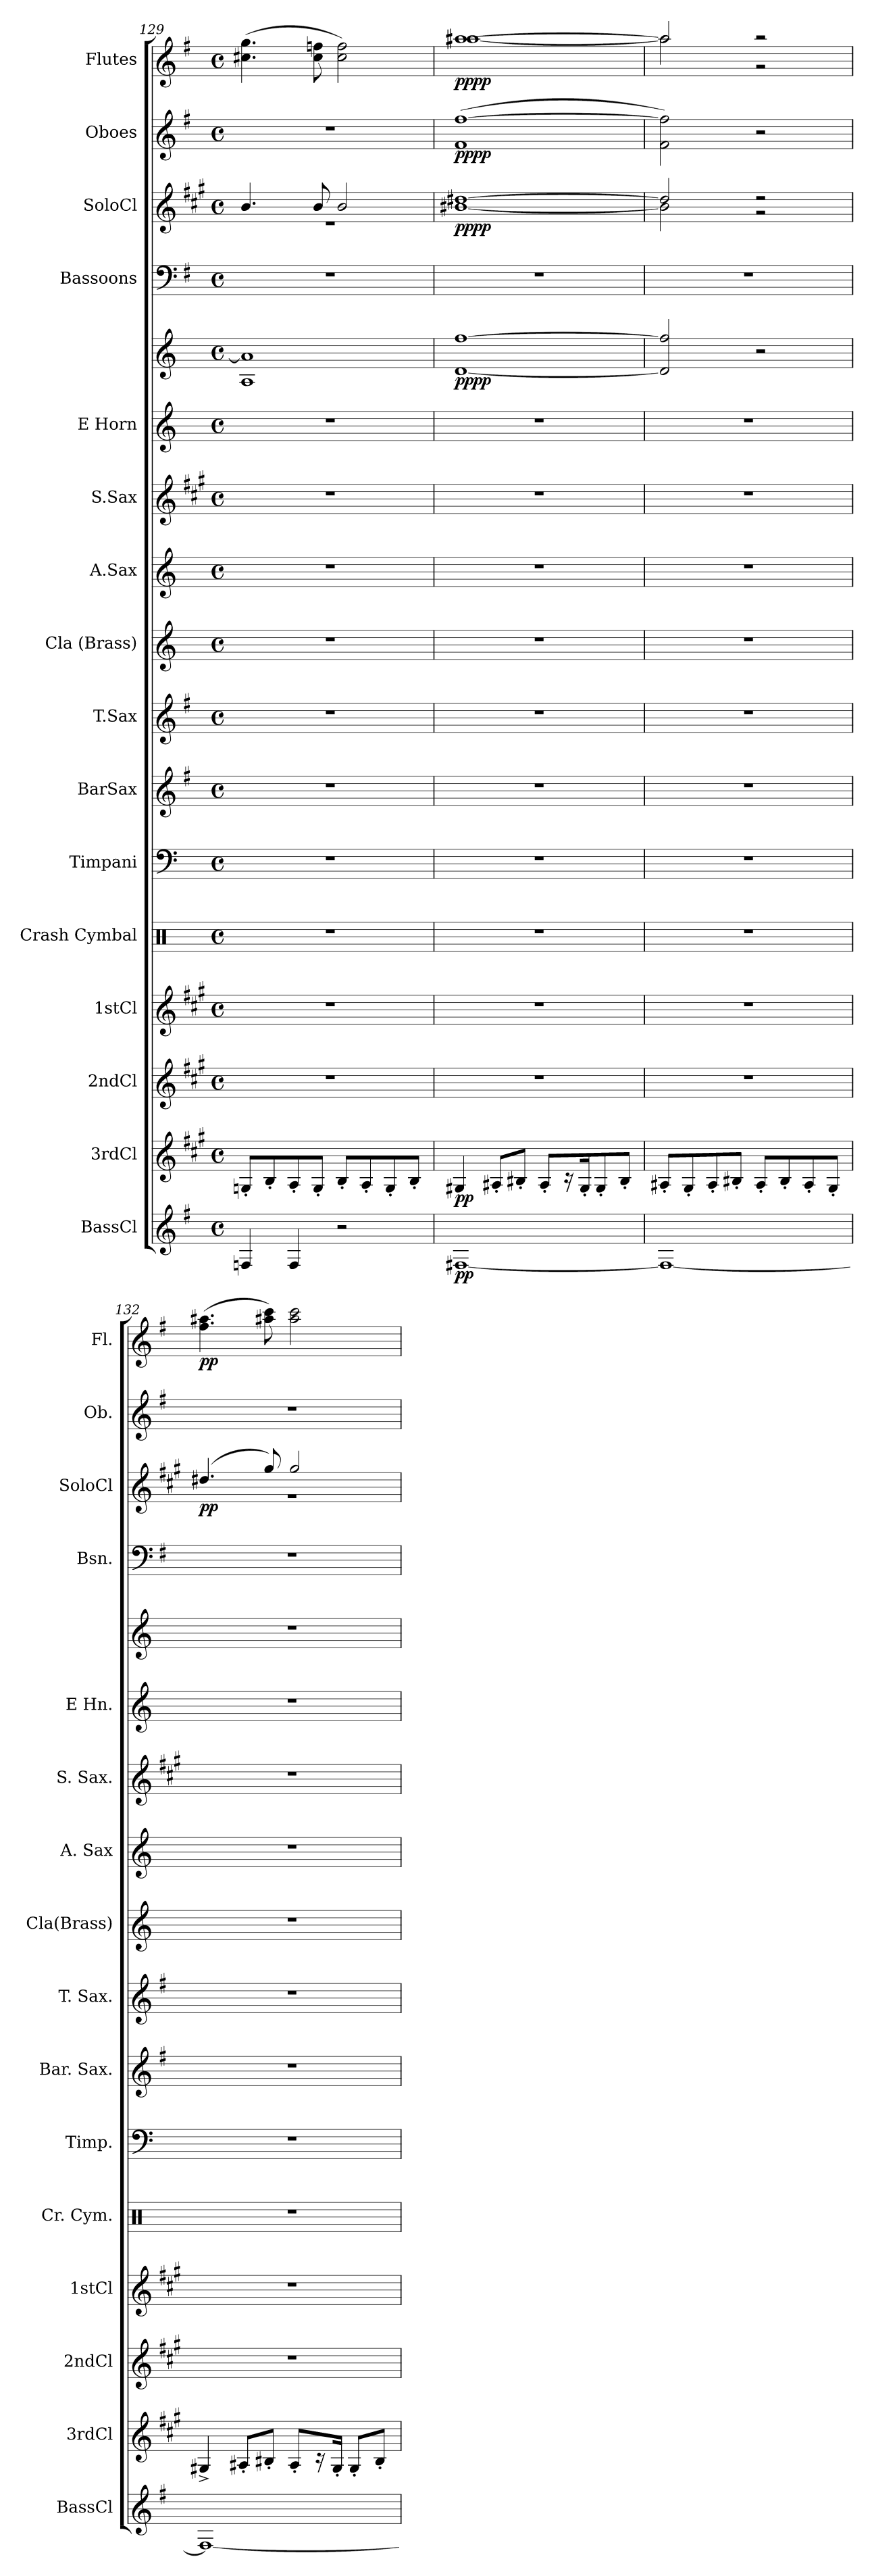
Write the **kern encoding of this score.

**kern	**dynam	**kern	**dynam	**kern	**kern	**kern	**kern	**kern	**kern	**kern	**kern	**kern	**kern	**kern	**dynam	**kern	**kern	**dynam	**kern	**dynam	**kern	**dynam
*part16	*part16	*part15	*part15	*part14	*part13	*part12	*part11	*part10	*part9	*part8	*part7	*part6	*part5	*part5	*part5	*part4	*part3	*part3	*part2	*part2	*part1	*part1
*staff17	*staff17	*staff16	*staff16	*staff15	*staff14	*staff13	*staff12	*staff11	*staff10	*staff9	*staff8	*staff7	*staff6	*staff5	*staff5/6	*staff4	*staff3	*staff3	*staff2	*staff2	*staff1	*staff1
*I"BassCl	*	*I"3rdCl	*	*I"2ndCl	*I"1stCl	*I"Crash Cymbal	*I"Timpani	*I"BarSax	*I"T.Sax	*I"Cla (Brass)	*I"A.Sax	*I"S.Sax	*I"E Horn	*	*	*I"Bassoons	*I"SoloCl	*	*I"Oboes	*	*I"Flutes	*
*I'BassCl	*	*I'3rdCl	*	*I'2ndCl	*I'1stCl	*I'Cr. Cym.	*I'Timp.	*I'Bar. Sax.	*I'T. Sax.	*I'Cla(Brass)	*I'A. Sax	*I'S. Sax.	*I'E Hn.	*	*	*I'Bsn.	*I'SoloCl	*	*I'Ob.	*	*I'Fl.	*
!!LO:PB:g=z
*clefG2	*	*clefG2	*	*clefG2	*clefG2	*clefX	*clefF4	*clefG2	*clefG2	*clefG2	*clefG2	*clefG2	*clefG2	*clefG2	*	*clefF4	*clefG2	*	*clefG2	*	*clefG2	*
*ITrd8c14	*	*ITrd1c2	*	*ITrd1c2	*ITrd1c2	*	*	*ITrd12c21	*ITrd8c14	*ITrd1c2	*ITrd5c9	*ITrd1c2	*ITrd5c8	*ITrd5c8	*	*	*ITrd1c2	*	*	*	*	*
*k[f#]	*	*k[f#]	*	*k[f#]	*k[f#]	*k[]	*k[]	*k[f#]	*k[f#]	*k[b-e-]	*k[b-e-a-]	*k[f#]	*k[f#c#g#d#]	*k[f#c#g#d#]	*	*k[f#]	*k[f#]	*	*k[f#]	*	*k[f#]	*
*M4/4	*	*M4/4	*	*M4/4	*M4/4	*M4/4	*M4/4	*M4/4	*M4/4	*M4/4	*M4/4	*M4/4	*M4/4	*M4/4	*	*M4/4	*M4/4	*	*M4/4	*	*M4/4	*
*met(c)	*	*met(c)	*	*met(c)	*met(c)	*met(c)	*met(c)	*met(c)	*met(c)	*met(c)	*met(c)	*met(c)	*met(c)	*met(c)	*	*met(c)	*met(c)	*	*met(c)	*	*met(c)	*
=129	=129	=129	=129	=129	=129	=129	=129	=129	=129	=129	=129	=129	=129	=129	=129	=129	=129	=129	=129	=129	=129	=129
*	*	*	*	*	*	*	*	*	*	*	*	*	*	*	*	*	*^	*	*	*	*	*
4FFn/	.	8Fn'/L	.	1r	1r	1r	1r	1r	1r	1r	1r	1r	1r	1C# 1c#]	.	1r	4.a/	1r	.	1r	.	(>4.cc#X\ 4.gg\	.
.	.	8A'/	.	.	.	.	.	.	.	.	.	.	.	.	.	.	.	.	.	.	.	.	.
4FF/	.	8G'/	.	.	.	.	.	.	.	.	.	.	.	.	.	.	.	.	.	.	.	.	.
.	.	8F'/J	.	.	.	.	.	.	.	.	.	.	.	.	.	.	8a/	.	.	.	.	8cc#\ 8ffn\	.
2r	.	8A'/L	.	.	.	.	.	.	.	.	.	.	.	.	.	.	2a/	.	.	.	.	2cc#\ 2ff\)	.
.	.	8G'/	.	.	.	.	.	.	.	.	.	.	.	.	.	.	.	.	.	.	.	.	.
.	.	8F'/	.	.	.	.	.	.	.	.	.	.	.	.	.	.	.	.	.	.	.	.	.
.	.	8A'/J	.	.	.	.	.	.	.	.	.	.	.	.	.	.	.	.	.	.	.	.	.
=130	=130	=130	=130	=130	=130	=130	=130	=130	=130	=130	=130	=130	=130	=130	=130	=130	=130	=130	=130	=130	=130	=130	=130
*	*	*	*	*	*	*	*	*	*	*	*	*	*	*	*	*	*	*	*	*	*	*^	*
!	!LO:DY:b	!	!LO:DY:b	!	!	!	!	!	!	!	!	!	!	!	!LO:DY:b	!	!	!	!	!	!	!	!	!
!	!	!	!	!	!	!	!	!	!	!	!	!	!	!	!LO:DY:n=1:b	!	!	!	!LO:DY:b	!	!	!	!	!
!	!	!	!	!	!	!	!	!	!	!	!	!	!	!	!	!	!	!	!LO:DY:n=1:b	!	!LO:DY:b	!	!	!
!	!	!	!	!	!	!	!	!	!	!	!	!	!	!	!	!	!	!	!	!	!LO:DY:n=1:b	!	!	!LO:DY:b
!	!	!	!	!	!	!	!	!	!	!	!	!	!	!	!	!	!	!	!	!	!	!	!	!LO:DY:n=1:b
[1FF#X	pp	4F#X/	pp	1r	1r	1r	1r	1r	1r	1r	1r	1r	1r	[1F# [1a	pp pp	1r	[1cc#X	[1a#X	pp pp	(<1f# [1ff#	pp pp	[1aa#X	[1aa#	pp pp
.	.	8G#X'/L	.	.	.	.	.	.	.	.	.	.	.	.	.	.	.	.	.	.	.	.	.	.
.	.	8A#X'/J	.	.	.	.	.	.	.	.	.	.	.	.	.	.	.	.	.	.	.	.	.	.
.	.	8G#'/L	.	.	.	.	.	.	.	.	.	.	.	.	.	.	.	.	.	.	.	.	.	.
.	.	16r	.	.	.	.	.	.	.	.	.	.	.	.	.	.	.	.	.	.	.	.	.	.
.	.	16F#'/K	.	.	.	.	.	.	.	.	.	.	.	.	.	.	.	.	.	.	.	.	.	.
.	.	8F#'/	.	.	.	.	.	.	.	.	.	.	.	.	.	.	.	.	.	.	.	.	.	.
.	.	8A#'/J	.	.	.	.	.	.	.	.	.	.	.	.	.	.	.	.	.	.	.	.	.	.
=131	=131	=131	=131	=131	=131	=131	=131	=131	=131	=131	=131	=131	=131	=131	=131	=131	=131	=131	=131	=131	=131	=131	=131	=131
1FF#_	.	8G#X'/L	.	1r	1r	1r	1r	1r	1r	1r	1r	1r	1r	2F#/] 2a/]	.	1r	2cc#/]	2a#\]	.	2f#\ 2ff#\])	.	2aa#/]	2aa#\]	.
.	.	8F#'/	.	.	.	.	.	.	.	.	.	.	.	.	.	.	.	.	.	.	.	.	.	.
.	.	8G#'/	.	.	.	.	.	.	.	.	.	.	.	.	.	.	.	.	.	.	.	.	.	.
.	.	8A#X'/J	.	.	.	.	.	.	.	.	.	.	.	.	.	.	.	.	.	.	.	.	.	.
.	.	8G#'/L	.	.	.	.	.	.	.	.	.	.	.	2r	.	.	2r	2r	.	2r	.	2r	2r	.
.	.	8A#'/	.	.	.	.	.	.	.	.	.	.	.	.	.	.	.	.	.	.	.	.	.	.
.	.	8G#'/	.	.	.	.	.	.	.	.	.	.	.	.	.	.	.	.	.	.	.	.	.	.
.	.	8F#'/J	.	.	.	.	.	.	.	.	.	.	.	.	.	.	.	.	.	.	.	.	.	.
*	*	*	*	*	*	*	*	*	*	*	*	*	*	*	*	*	*	*	*	*	*	*v	*v	*
=132	=132	=132	=132	=132	=132	=132	=132	=132	=132	=132	=132	=132	=132	=132	=132	=132	=132	=132	=132	=132	=132	=132	=132
!	!	!	!	!	!	!	!	!	!	!	!	!	!	!	!	!	!	!	!LO:DY:b	!	!	!	!LO:DY:b
1FF#_	.	4F#X^/	.	1r	1r	1r	1r	1r	1r	1r	1r	1r	1r	1r	.	1r	(>4.cc#X/	1r	pp	1r	.	(>4.ff#\ 4.aa#X\	pp
.	.	8G#X'/L	.	.	.	.	.	.	.	.	.	.	.	.	.	.	.	.	.	.	.	.	.
.	.	8A#X'/J	.	.	.	.	.	.	.	.	.	.	.	.	.	.	8ff#/)	.	.	.	.	8aa#X\ 8ccc\)	.
.	.	8G#'/L	.	.	.	.	.	.	.	.	.	.	.	.	.	.	2ff#/	.	.	.	.	2aa#\ 2ccc\	.
.	.	16r	.	.	.	.	.	.	.	.	.	.	.	.	.	.	.	.	.	.	.	.	.
.	.	16F#'/Jk	.	.	.	.	.	.	.	.	.	.	.	.	.	.	.	.	.	.	.	.	.
.	.	8F#'/L	.	.	.	.	.	.	.	.	.	.	.	.	.	.	.	.	.	.	.	.	.
.	.	8A#'/J	.	.	.	.	.	.	.	.	.	.	.	.	.	.	.	.	.	.	.	.	.
*	*	*	*	*	*	*	*	*	*	*	*	*	*	*	*	*	*v	*v	*	*	*	*	*
=	=	=	=	=	=	=	=	=	=	=	=	=	=	=	=	=	=	=	=	=	=	=
*-	*-	*-	*-	*-	*-	*-	*-	*-	*-	*-	*-	*-	*-	*-	*-	*-	*-	*-	*-	*-	*-	*-
